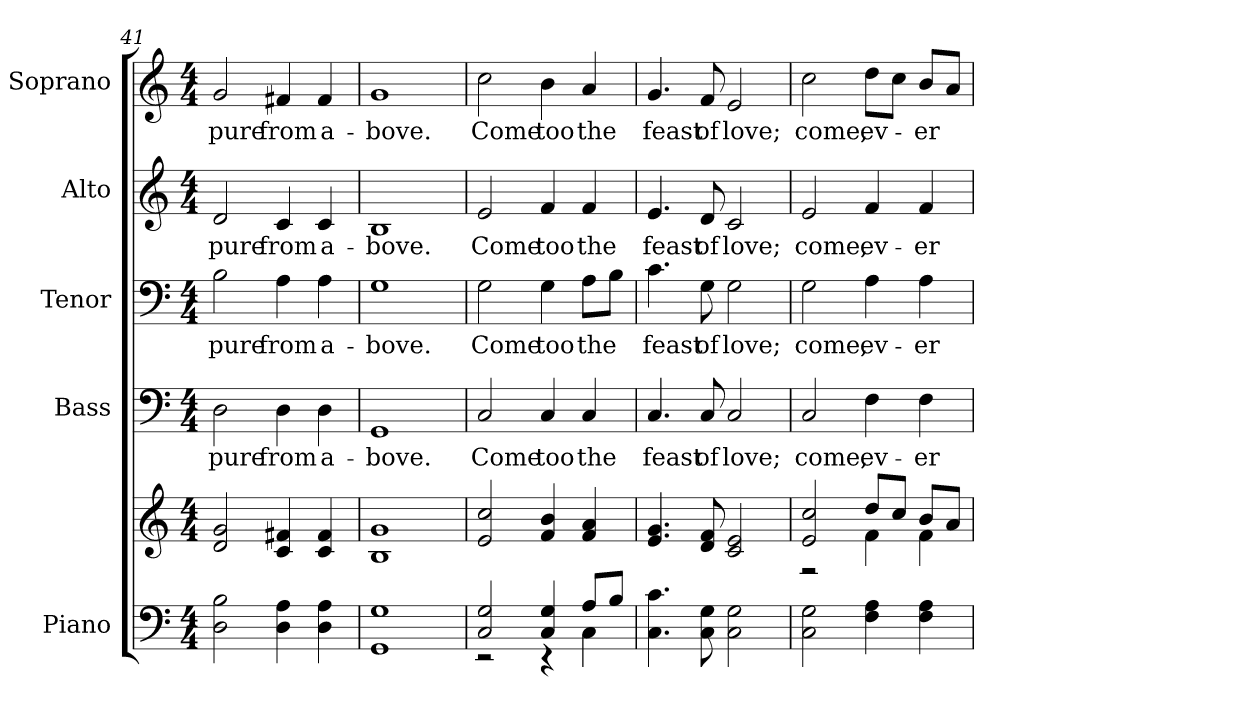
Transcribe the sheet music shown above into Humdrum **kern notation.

**kern	**kern	**kern	**text	**kern	**text	**kern	**text	**kern	**text
*part5	*part5	*part4	*part4	*part3	*part3	*part2	*part2	*part1	*part1
*staff6	*staff5	*staff4	*staff4	*staff3	*staff3	*staff2	*staff2	*staff1	*staff1
*I"Piano	*	*I"Bass	*	*I"Tenor	*	*I"Alto	*	*I"Soprano	*
*I'Pno.	*	*I'B.	*	*I'T.	*	*I'A.	*	*I'S.	*
*clefF4	*clefG2	*clefF4	*	*clefF4	*	*clefG2	*	*clefG2	*
*k[]	*k[]	*k[]	*	*k[]	*	*k[]	*	*k[]	*
*C:	*C:	*C:	*	*C:	*	*C:	*	*C:	*
*M4/4	*M4/4	*M4/4	*	*M4/4	*	*M4/4	*	*M4/4	*
=41	=41	=41	=41	=41	=41	=41	=41	=41	=41
!	!	!	!LO:LY:b:color=#000000	!	!	!	!	!	!
!	!	!	!	!	!LO:LY:b:color=#000000	!	!	!	!
!	!	!	!	!	!	!	!LO:LY:b:color=#000000	!	!
!	!	!	!	!	!	!	!	!	!LO:LY:b:color=#000000
2Di\ 2Bi	2di/ 2gi	2Di\	pure	2Bi\	pure	2di/	pure	2gi/	pure
!	!	!	!LO:LY:b:color=#000000	!	!	!	!	!	!
!	!	!	!	!	!LO:LY:b:color=#000000	!	!	!	!
!	!	!	!	!	!	!	!LO:LY:b:color=#000000	!	!
!	!	!	!	!	!	!	!	!	!LO:LY:b:color=#000000
4Di\ 4Ai	4ci/ 4f#Xi	4Di\	from	4Ai\	from	4ci/	from	4f#Xi/	from
!	!	!	!LO:LY:b:color=#000000	!	!	!	!	!	!
!	!	!	!	!	!LO:LY:b:color=#000000	!	!	!	!
!	!	!	!	!	!	!	!LO:LY:b:color=#000000	!	!
!	!	!	!	!	!	!	!	!	!LO:LY:b:color=#000000
4Di\ 4Ai	4ci/ 4f#i	4Di\	a-	4Ai\	a-	4ci/	a-	4f#i/	a-
!!LO:PB:g=z
=42	=42	=42	=42	=42	=42	=42	=42	=42	=42
!	!	!	!LO:LY:b:color=#000000	!	!	!	!	!	!
!	!	!	!	!	!LO:LY:b:color=#000000	!	!	!	!
!	!	!	!	!	!	!	!LO:LY:b:color=#000000	!	!
!	!	!	!	!	!	!	!	!	!LO:LY:b:color=#000000
1GGi 1Gi	1Bi 1gi	1GGi	-bove.	1Gi	-bove.	1Bi	-bove.	1gi	-bove.
=43	=43	=43	=43	=43	=43	=43	=43	=43	=43
*^	*	*	*	*	*	*	*	*	*
!	!	!	!	!LO:LY:b:color=#000000	!	!	!	!	!	!
!	!	!	!	!	!	!LO:LY:b:color=#000000	!	!	!	!
!	!	!	!	!	!	!	!	!LO:LY:b:color=#000000	!	!
!	!	!	!	!	!	!	!	!	!	!LO:LY:b:color=#000000
2Ci/ 2Gi	2r	2ei/ 2cci	2Ci/	Come	2Gi\	Come	2ei/	Come	2cci\	Come
!	!	!	!	!LO:LY:b:color=#000000	!	!	!	!	!	!
!	!	!	!	!	!	!LO:LY:b:color=#000000	!	!	!	!
!	!	!	!	!	!	!	!	!LO:LY:b:color=#000000	!	!
!	!	!	!	!	!	!	!	!	!	!LO:LY:b:color=#000000
4Ci/ 4Gi	4r	4fi/ 4bi	4Ci/	too	4Gi\	too	4fi/	too	4bi\	too
!	!	!	!	!LO:LY:b:color=#000000	!	!	!	!	!	!
!	!	!	!	!	!	!LO:LY:b:color=#000000	!	!	!	!
!	!	!	!	!	!	!	!	!LO:LY:b:color=#000000	!	!
!	!	!	!	!	!	!	!	!	!	!LO:LY:b:color=#000000
8Ai/L	4Ci\	4fi/ 4ai	4Ci/	the	8Ai\L	the	4fi/	the	4ai/	the
8Bi/J	.	.	.	.	8Bi\J	.	.	.	.	.
*v	*v	*	*	*	*	*	*	*	*	*
=44	=44	=44	=44	=44	=44	=44	=44	=44	=44
!	!	!	!LO:LY:b:color=#000000	!	!	!	!	!	!
!	!	!	!	!	!LO:LY:b:color=#000000	!	!	!	!
!	!	!	!	!	!	!	!LO:LY:b:color=#000000	!	!
!	!	!	!	!	!	!	!	!	!LO:LY:b:color=#000000
4.Ci\ 4.ci	4.ei/ 4.gi	4.Ci/	feast	4.ci\	feast	4.ei/	feast	4.gi/	feast
!	!	!	!LO:LY:b:color=#000000	!	!	!	!	!	!
!	!	!	!	!	!LO:LY:b:color=#000000	!	!	!	!
!	!	!	!	!	!	!	!LO:LY:b:color=#000000	!	!
!	!	!	!	!	!	!	!	!	!LO:LY:b:color=#000000
8Ci\ 8Gi	8di/ 8fi	8Ci/	of	8Gi\	of	8di/	of	8fi/	of
!	!	!	!LO:LY:b:color=#000000	!	!	!	!	!	!
!	!	!	!	!	!LO:LY:b:color=#000000	!	!	!	!
!	!	!	!	!	!	!	!LO:LY:b:color=#000000	!	!
!	!	!	!	!	!	!	!	!	!LO:LY:b:color=#000000
2Ci\ 2Gi	2ci/ 2ei	2Ci/	love;	2Gi\	love;	2ci/	love;	2ei/	love;
!!LO:PB:g=z
=45	=45	=45	=45	=45	=45	=45	=45	=45	=45
*	*^	*	*	*	*	*	*	*	*
!	!	!	!	!LO:LY:b:color=#000000	!	!	!	!	!	!
!	!	!	!	!	!	!LO:LY:b:color=#000000	!	!	!	!
!	!	!	!	!	!	!	!	!LO:LY:b:color=#000000	!	!
!	!	!	!	!	!	!	!	!	!	!LO:LY:b:color=#000000
2Ci\ 2Gi	2ei/ 2cci	2r	2Ci/	come,	2Gi\	come,	2ei/	come,	2cci\	come,
!	!	!	!	!LO:LY:b:color=#000000	!	!	!	!	!	!
!	!	!	!	!	!	!LO:LY:b:color=#000000	!	!	!	!
!	!	!	!	!	!	!	!	!LO:LY:b:color=#000000	!	!
!	!	!	!	!	!	!	!	!	!	!LO:LY:b:color=#000000
4Fi\ 4Ai	8ddi/L	4fi\	4Fi\	ev-	4Ai\	ev-	4fi/	ev-	8ddi\L	ev-
.	8cci/J	.	.	.	.	.	.	.	8cci\J	.
!	!	!	!	!LO:LY:b:color=#000000	!	!	!	!	!	!
!	!	!	!	!	!	!LO:LY:b:color=#000000	!	!	!	!
!	!	!	!	!	!	!	!	!LO:LY:b:color=#000000	!	!
!	!	!	!	!	!	!	!	!	!	!LO:LY:b:color=#000000
4Fi\ 4Ai	8bi/L	4fi\	4Fi\	-er	4Ai\	-er	4fi/	-er	8bi/L	-er
.	8ai/J	.	.	.	.	.	.	.	8ai/J	.
*	*v	*v	*	*	*	*	*	*	*	*
=	=	=	=	=	=	=	=	=	=
*-	*-	*-	*-	*-	*-	*-	*-	*-	*-
